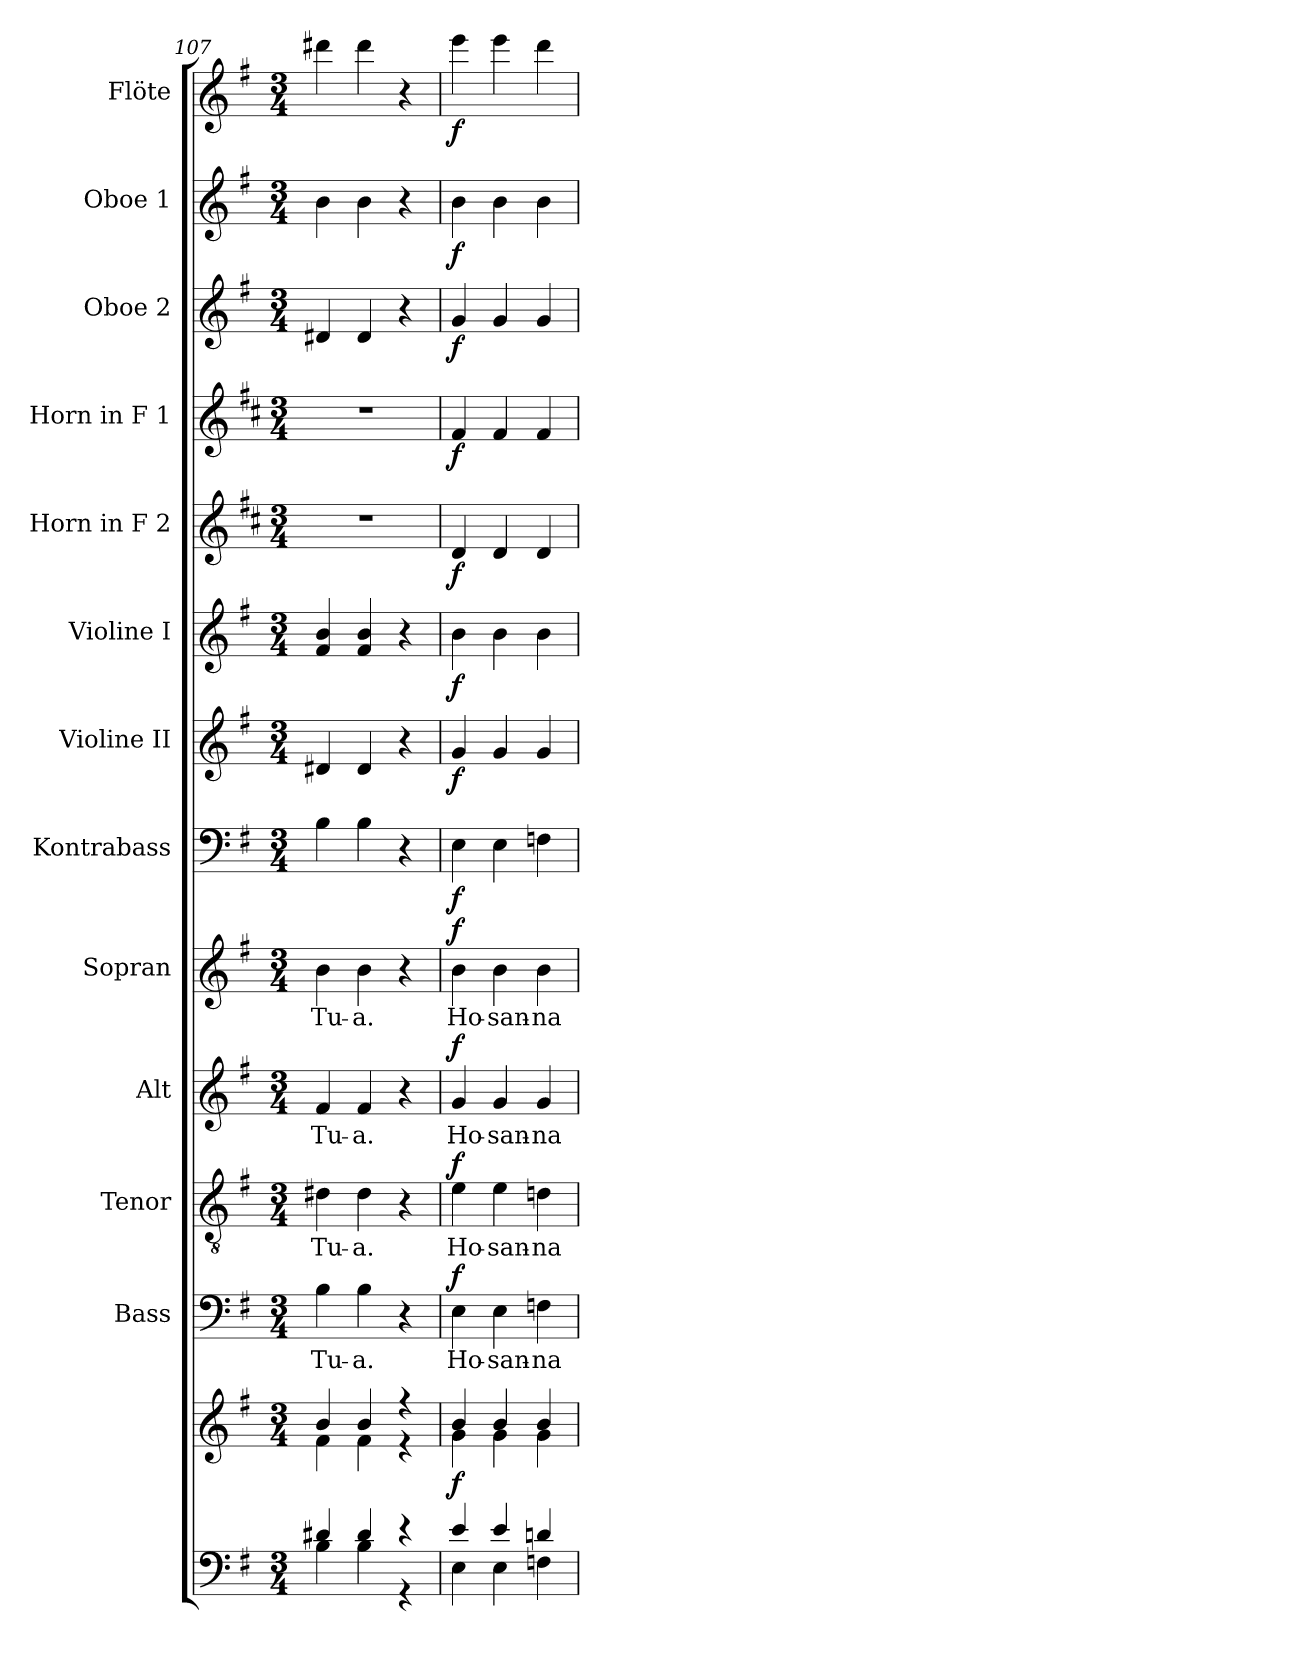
**kern	**kern	**dynam	**kern	**text	**dynam	**kern	**text	**dynam	**kern	**text	**dynam	**kern	**text	**dynam	**kern	**dynam	**kern	**dynam	**kern	**dynam	**kern	**dynam	**kern	**dynam	**kern	**dynam	**kern	**dynam	**kern	**dynam
*part13	*part13	*part13	*part12	*part12	*part12	*part11	*part11	*part11	*part10	*part10	*part10	*part9	*part9	*part9	*part8	*part8	*part7	*part7	*part6	*part6	*part5	*part5	*part4	*part4	*part3	*part3	*part2	*part2	*part1	*part1
*staff14	*staff13	*staff13/14	*staff12	*staff12	*staff12	*staff11	*staff11	*staff11	*staff10	*staff10	*staff10	*staff9	*staff9	*staff9	*staff8	*staff8	*staff7	*staff7	*staff6	*staff6	*staff5	*staff5	*staff4	*staff4	*staff3	*staff3	*staff2	*staff2	*staff1	*staff1
*	*	*	*I"Bass	*	*	*I"Tenor	*	*	*I"Alt	*	*	*I"Sopran	*	*	*I"Kontrabass	*	*I"Violine II	*	*I"Violine I	*	*I"Horn in F 2	*	*I"Horn in F 1	*	*I"Oboe 2	*	*I"Oboe 1	*	*I"Flöte	*
*	*	*	*I'B.	*	*	*I'T.	*	*	*I'A.	*	*	*I'S.	*	*	*I'Kb.	*	*I'Vl. II	*	*I'Vl. I	*	*	*	*	*	*I'Ob. 2	*	*I'Ob. 1	*	*I'Fl.	*
*clefF4	*clefG2	*	*clefF4	*	*	*clefGv2	*	*	*clefG2	*	*	*clefG2	*	*	*clefF4	*	*clefG2	*	*clefG2	*	*clefG2	*	*clefG2	*	*clefG2	*	*clefG2	*	*clefG2	*
*	*	*	*	*	*	*	*	*	*	*	*	*	*	*	*ITrd7c12	*	*	*	*	*	*ITrd4c7	*	*ITrd4c7	*	*	*	*	*	*	*
*k[f#]	*k[f#]	*	*k[f#]	*	*	*k[f#]	*	*	*k[f#]	*	*	*k[f#]	*	*	*k[f#]	*	*k[f#]	*	*k[f#]	*	*k[f#]	*	*k[f#]	*	*k[f#]	*	*k[f#]	*	*k[f#]	*
*G:	*G:	*	*G:	*	*	*G:	*	*	*G:	*	*	*G:	*	*	*G:	*	*G:	*	*G:	*	*G:	*	*G:	*	*G:	*	*G:	*	*G:	*
*M3/4	*M3/4	*	*M3/4	*	*	*M3/4	*	*	*M3/4	*	*	*M3/4	*	*	*M3/4	*	*M3/4	*	*M3/4	*	*M3/4	*	*M3/4	*	*M3/4	*	*M3/4	*	*M3/4	*
=107	=107	=107	=107	=107	=107	=107	=107	=107	=107	=107	=107	=107	=107	=107	=107	=107	=107	=107	=107	=107	=107	=107	=107	=107	=107	=107	=107	=107	=107	=107
*^	*^	*	*	*	*	*	*	*	*	*	*	*	*	*	*	*	*	*	*	*	*	*	*	*	*	*	*	*	*	*
!	!	!	!	!	!	!LO:LY:b	!	!	!LO:LY:b	!	!	!LO:LY:b	!	!	!LO:LY:b	!	!	!	!	!	!	!	!	!	!	!	!	!	!	!	!	!
4d#X/	4B\	4b/	4f#\	.	4B\	Tu-	.	4d#X\	Tu-	.	4f#/	Tu-	.	4b\	Tu-	.	4BB\	.	4d#X/	.	4f#/ 4b/	.	2.r	.	2.r	.	4d#X/	.	4b\	.	4ddd#X\	.
!	!	!	!	!	!	!LO:LY:b	!	!	!LO:LY:b	!	!	!LO:LY:b	!	!	!LO:LY:b	!	!	!	!	!	!	!	!	!	!	!	!	!	!	!	!	!
4d#/	4B\	4b/	4f#\	.	4B\	-a.	.	4d#\	-a.	.	4f#/	-a.	.	4b\	-a.	.	4BB\	.	4d#/	.	4f#/ 4b/	.	.	.	.	.	4d#/	.	4b\	.	4ddd#\	.
4r	4r	4r	4r	.	4r	.	.	4r	.	.	4r	.	.	4r	.	.	4r	.	4r	.	4r	.	.	.	.	.	4r	.	4r	.	4r	.
=108	=108	=108	=108	=108	=108	=108	=108	=108	=108	=108	=108	=108	=108	=108	=108	=108	=108	=108	=108	=108	=108	=108	=108	=108	=108	=108	=108	=108	=108	=108	=108	=108
!	!	!	!	!LO:DY:b	!	!LO:LY:b	!LO:DY:a	!	!LO:LY:b	!LO:DY:a	!	!LO:LY:b	!LO:DY:a	!	!LO:LY:b	!LO:DY:a	!	!LO:DY:b	!	!LO:DY:b	!	!LO:DY:b	!	!LO:DY:b	!	!LO:DY:b	!	!LO:DY:b	!	!LO:DY:b	!	!LO:DY:b
4e/	4E\	4b/	4g\	f	4E\	Ho-	f	4e\	Ho-	f	4g/	Ho-	f	4b\	Ho-	f	4EE\	f	4g/	f	4b\	f	4G/	f	4B/	f	4g/	f	4b\	f	4eee\	f
!	!	!	!	!	!	!LO:LY:b	!	!	!LO:LY:b	!	!	!LO:LY:b	!	!	!LO:LY:b	!	!	!	!	!	!	!	!	!	!	!	!	!	!	!	!	!
4e/	4E\	4b/	4g\	.	4E\	-san-	.	4e\	-san-	.	4g/	-san-	.	4b\	-san-	.	4EE\	.	4g/	.	4b\	.	4G/	.	4B/	.	4g/	.	4b\	.	4eee\	.
!	!	!	!	!	!	!LO:LY:b	!	!	!LO:LY:b	!	!	!LO:LY:b	!	!	!LO:LY:b	!	!	!	!	!	!	!	!	!	!	!	!	!	!	!	!	!
4dn/	4Fn\	4b/	4g\	.	4Fn\	-na	.	4dn\	-na	.	4g/	-na	.	4b\	-na	.	4FFn\	.	4g/	.	4b\	.	4G/	.	4B/	.	4g/	.	4b\	.	4ddd\	.
*v	*v	*	*	*	*	*	*	*	*	*	*	*	*	*	*	*	*	*	*	*	*	*	*	*	*	*	*	*	*	*	*	*
*	*v	*v	*	*	*	*	*	*	*	*	*	*	*	*	*	*	*	*	*	*	*	*	*	*	*	*	*	*	*	*	*
=	=	=	=	=	=	=	=	=	=	=	=	=	=	=	=	=	=	=	=	=	=	=	=	=	=	=	=	=	=	=
*-	*-	*-	*-	*-	*-	*-	*-	*-	*-	*-	*-	*-	*-	*-	*-	*-	*-	*-	*-	*-	*-	*-	*-	*-	*-	*-	*-	*-	*-	*-
